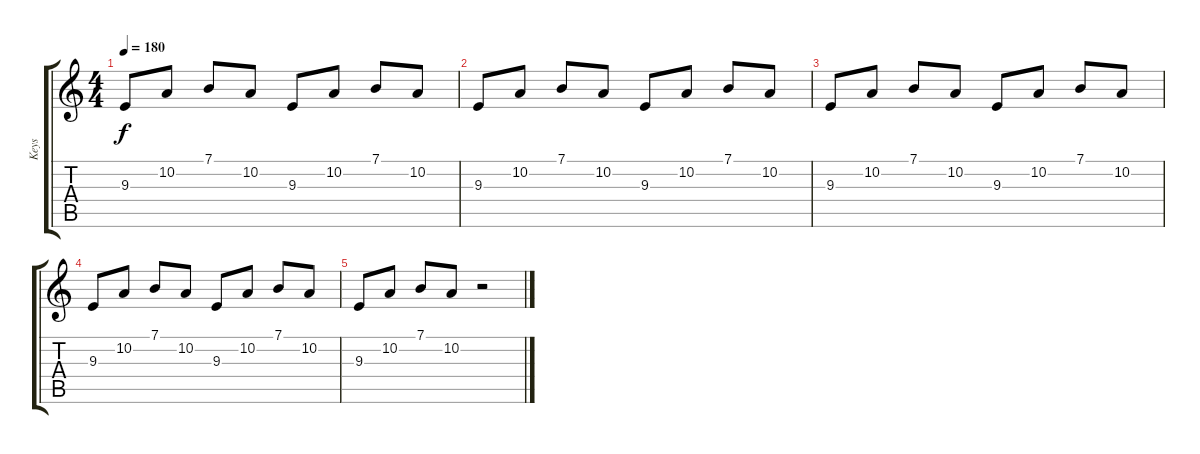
\track ("Keys" "Keys") {instrument lead2sawtooth}
\staff {score tabs}
\tuning (E4 B3 G3 D3 A2 E2) {hide}
\ts (4 4)
\tempo 180
\clef g2
\ks c
9.3.8{dy f} 10.2.8 7.1.8 10.2.8 9.3.8 10.2.8 7.1.8 10.2.8 |
9.3.8 10.2.8 7.1.8 10.2.8 9.3.8 10.2.8 7.1.8 10.2.8 |
9.3.8 10.2.8 7.1.8 10.2.8 9.3.8 10.2.8 7.1.8 10.2.8 |
9.3.8 10.2.8 7.1.8 10.2.8 9.3.8 10.2.8 7.1.8 10.2.8 |
9.3.8 10.2.8 7.1.8 10.2.8 r.2
